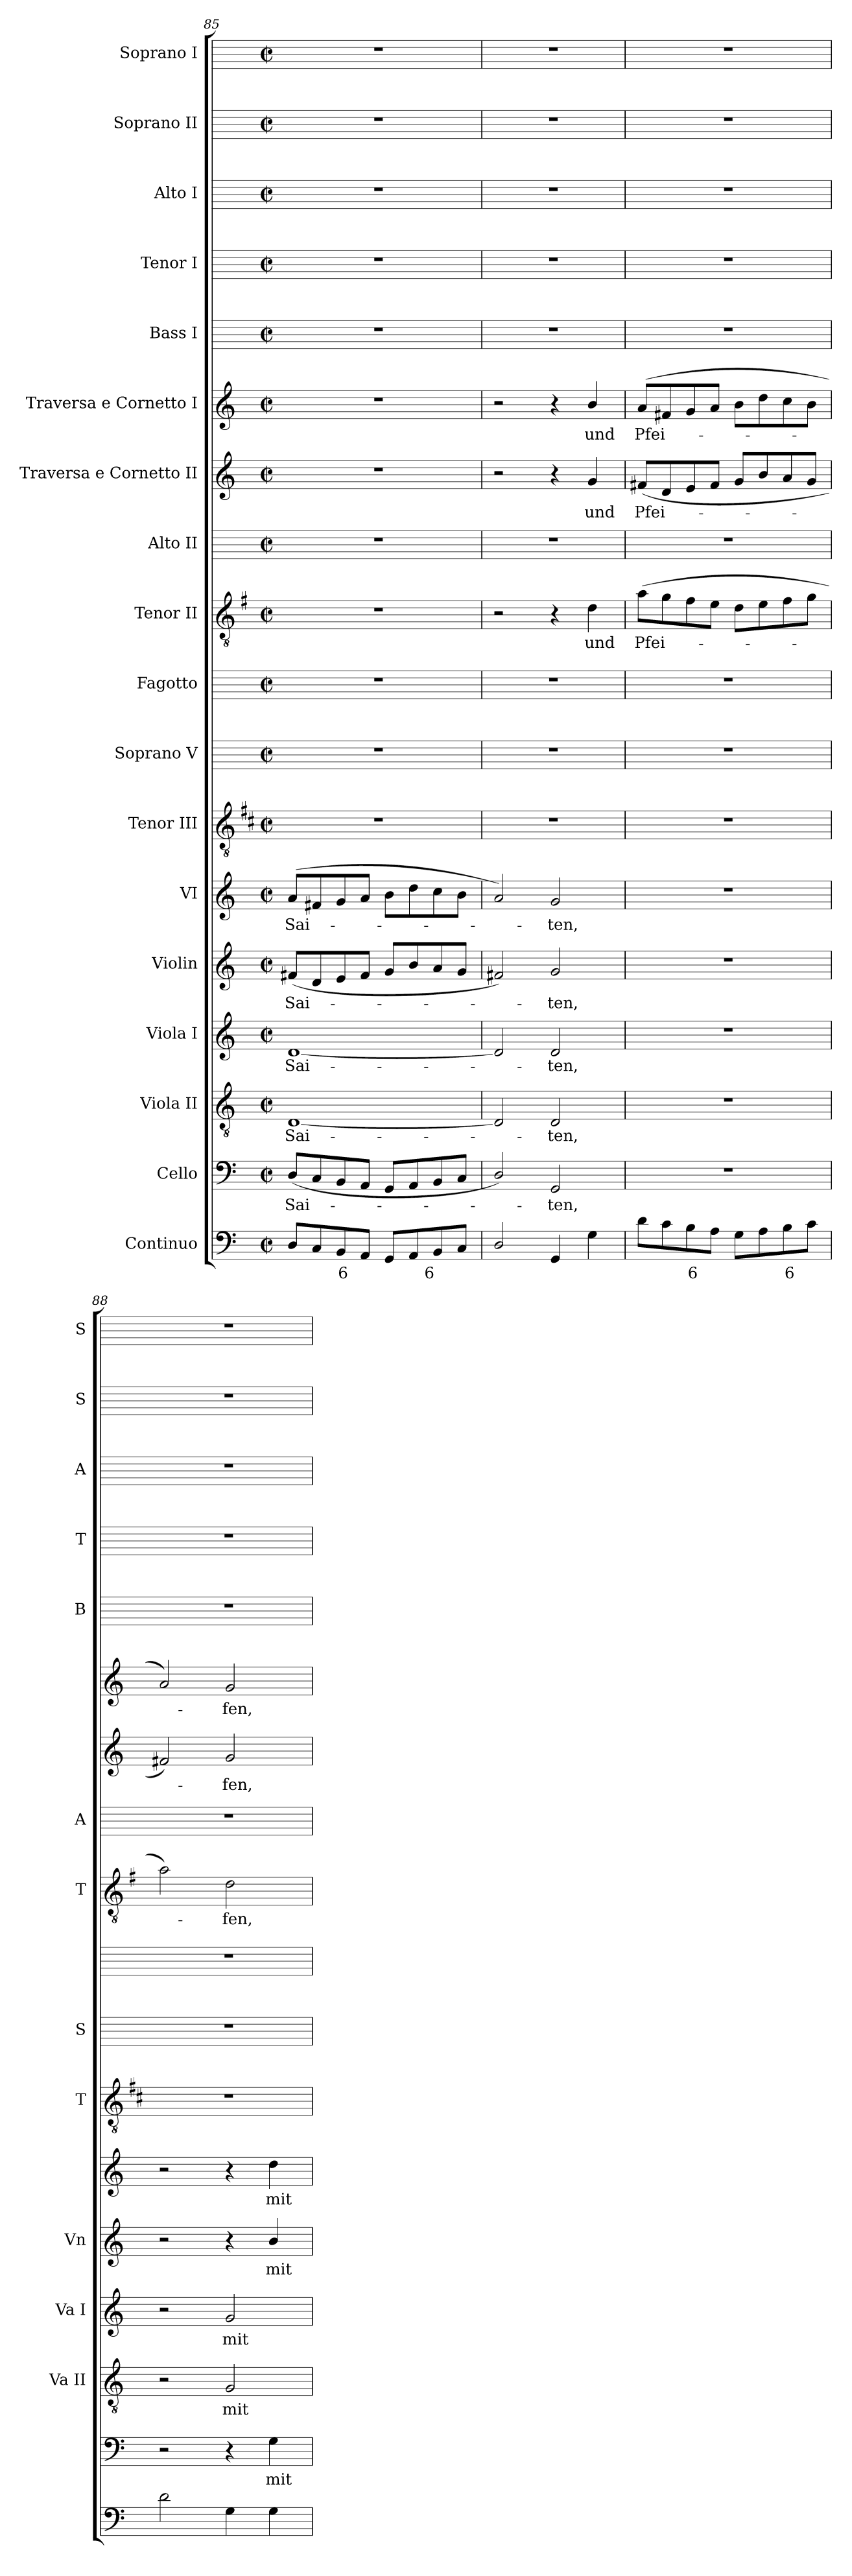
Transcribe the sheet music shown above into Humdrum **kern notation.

**kern	**text	**kern	**text	**kern	**text	**kern	**text	**kern	**text	**kern	**text	**kern	**kern	**kern	**kern	**text	**kern	**kern	**text	**kern	**text	**kern	**kern	**kern	**kern	**kern
*part18	*part18	*part17	*part17	*part16	*part16	*part15	*part15	*part14	*part14	*part13	*part13	*part12	*part11	*part10	*part9	*part9	*part8	*part7	*part7	*part6	*part6	*part5	*part4	*part3	*part2	*part1
*staff18	*staff18	*staff17	*staff17	*staff16	*staff16	*staff15	*staff15	*staff14	*staff14	*staff13	*staff13	*staff12	*staff11	*staff10	*staff9	*staff9	*staff8	*staff7	*staff7	*staff6	*staff6	*staff5	*staff4	*staff3	*staff2	*staff1
*I"Continuo	*	*I"Cello	*	*I"Viola II	*	*I"Viola I	*	*I"Violin	*	*I"VI	*	*I"Tenor III	*I"Soprano V	*I"Fagotto	*I"Tenor II	*	*I"Alto II	*I"Traversa e  Cornetto II	*	*I"Traversa e  Cornetto I	*	*I"Bass I	*I"Tenor I	*I"Alto I	*I"Soprano II	*I"Soprano I
*	*	*	*	*I'Va II	*	*I'Va I	*	*I'Vn	*	*	*	*I'T	*I'S	*	*I'T	*	*I'A	*	*	*	*	*I'B	*I'T	*I'A	*I'S	*I'S
*clefF4	*	*clefF4	*	*clefGv2	*	*clefG2	*	*clefG2	*	*clefG2	*	*clefGv2	*	*	*clefGv2	*	*	*clefG2	*	*clefG2	*	*	*	*	*	*
*	*	*	*	*	*	*	*	*	*	*	*	*ITrd1c2	*ITrd1c2	*	*ITrd4c7	*	*ITrd4c7	*	*	*	*	*	*	*	*	*
*k[]	*	*k[]	*	*k[]	*	*k[]	*	*k[]	*	*k[]	*	*k[]	*	*	*k[]	*	*	*k[]	*	*k[]	*	*	*	*	*	*
*C:	*	*C:	*	*C:	*	*C:	*	*C:	*	*C:	*	*C:	*	*	*C:	*	*	*C:	*	*C:	*	*	*	*	*	*
*M2/2	*	*M2/2	*	*M2/2	*	*M2/2	*	*M2/2	*	*M2/2	*	*M2/2	*M2/2	*M2/2	*M2/2	*	*M2/2	*M2/2	*	*M2/2	*	*M2/2	*M2/2	*M2/2	*M2/2	*M2/2
*met(c|)	*	*met(c|)	*	*met(c|)	*	*met(c|)	*	*met(c|)	*	*met(c|)	*	*met(c|)	*met(c|)	*met(c|)	*met(c|)	*	*met(c|)	*met(c|)	*	*met(c|)	*	*met(c|)	*met(c|)	*met(c|)	*met(c|)	*met(c|)
=85	=85	=85	=85	=85	=85	=85	=85	=85	=85	=85	=85	=85	=85	=85	=85	=85	=85	=85	=85	=85	=85	=85	=85	=85	=85	=85
!	!	!	!LO:LY:b	!	!LO:LY:b	!	!LO:LY:b	!	!LO:LY:b	!	!LO:LY:b	!	!	!	!	!	!	!	!	!	!	!	!	!	!	!
8DL	.	(<8DL	Sai-	[1D	Sai-	[1d	Sai-	(<8f#XL	Sai-	(<8aL	Sai-	1r	1r	1r	1r	.	1r	1r	.	1r	.	1r	1r	1r	1r	1r
8C	.	8C	.	.	.	.	.	8d	.	8f#X	.	.	.	.	.	.	.	.	.	.	.	.	.	.	.	.
!	!LO:LY:b	!	!	!	!	!	!	!	!	!	!	!	!	!	!	!	!	!	!	!	!	!	!	!	!	!
8BB	6	8BB	.	.	.	.	.	8e	.	8g	.	.	.	.	.	.	.	.	.	.	.	.	.	.	.	.
8AAJ	.	8AAJ	.	.	.	.	.	8f#J	.	8aJ	.	.	.	.	.	.	.	.	.	.	.	.	.	.	.	.
8GGL	.	8GGL	.	.	.	.	.	8gL	.	8bL	.	.	.	.	.	.	.	.	.	.	.	.	.	.	.	.
8AA	.	8AA	.	.	.	.	.	8b	.	8dd	.	.	.	.	.	.	.	.	.	.	.	.	.	.	.	.
!	!LO:LY:b	!	!	!	!	!	!	!	!	!	!	!	!	!	!	!	!	!	!	!	!	!	!	!	!	!
8BB	6	8BB	.	.	.	.	.	8a	.	8cc	.	.	.	.	.	.	.	.	.	.	.	.	.	.	.	.
8CJ	.	8CJ	.	.	.	.	.	8gJ	.	8bJ	.	.	.	.	.	.	.	.	.	.	.	.	.	.	.	.
=86	=86	=86	=86	=86	=86	=86	=86	=86	=86	=86	=86	=86	=86	=86	=86	=86	=86	=86	=86	=86	=86	=86	=86	=86	=86	=86
2D/	.	2D/)	.	2D]	.	2d]	.	2f#X)	.	2a)	.	1r	1r	1r	2r	.	1r	2r	.	2r	.	1r	1r	1r	1r	1r
!	!	!	!LO:LY:b	!	!LO:LY:b	!	!LO:LY:b	!	!LO:LY:b	!	!LO:LY:b	!	!	!	!	!	!	!	!	!	!	!	!	!	!	!
4GG	.	2GG	ten,	2D	-ten,	2d	ten,	2g	ten,	2g	ten,	.	.	.	4r	.	.	4r	.	4r	.	.	.	.	.	.
!	!	!	!	!	!	!	!	!	!	!	!	!	!	!	!	!LO:LY:b	!	!	!LO:LY:b	!	!LO:LY:b	!	!	!	!	!
4G	.	.	.	.	.	.	.	.	.	.	.	.	.	.	4G	und	.	4g	und	4b/	und	.	.	.	.	.
=87	=87	=87	=87	=87	=87	=87	=87	=87	=87	=87	=87	=87	=87	=87	=87	=87	=87	=87	=87	=87	=87	=87	=87	=87	=87	=87
!	!	!	!	!	!	!	!	!	!	!	!	!	!	!	!	!LO:LY:b	!	!	!LO:LY:b	!	!LO:LY:b	!	!	!	!	!
8dL	.	1r	.	1r	.	1r	.	1r	.	1r	.	1r	1r	1r	(>8dL	Pfei-	1r	(<8f#XL	Pfei-	(<8aL	Pfei-	1r	1r	1r	1r	1r
8c	.	.	.	.	.	.	.	.	.	.	.	.	.	.	8c	.	.	8d	.	8f#X	.	.	.	.	.	.
!	!LO:LY:b	!	!	!	!	!	!	!	!	!	!	!	!	!	!	!	!	!	!	!	!	!	!	!	!	!
8B	6	.	.	.	.	.	.	.	.	.	.	.	.	.	8B	.	.	8e	.	8g	.	.	.	.	.	.
8AJ	.	.	.	.	.	.	.	.	.	.	.	.	.	.	8AJ	.	.	8f#J	.	8aJ	.	.	.	.	.	.
8GL	.	.	.	.	.	.	.	.	.	.	.	.	.	.	8G\L	.	.	8gL	.	8bL	.	.	.	.	.	.
8A	.	.	.	.	.	.	.	.	.	.	.	.	.	.	8A\	.	.	8b	.	8dd	.	.	.	.	.	.
!	!LO:LY:b	!	!	!	!	!	!	!	!	!	!	!	!	!	!	!	!	!	!	!	!	!	!	!	!	!
8B	6	.	.	.	.	.	.	.	.	.	.	.	.	.	8B\	.	.	8a	.	8cc	.	.	.	.	.	.
8cJ	.	.	.	.	.	.	.	.	.	.	.	.	.	.	8c\J	.	.	8gJ	.	8bJ	.	.	.	.	.	.
=88	=88	=88	=88	=88	=88	=88	=88	=88	=88	=88	=88	=88	=88	=88	=88	=88	=88	=88	=88	=88	=88	=88	=88	=88	=88	=88
2d	.	2r	.	2r	.	2r	.	2r	.	2r	.	1r	1r	1r	2d)	.	1r	2f#X)	.	2a)	.	1r	1r	1r	1r	1r
!	!	!	!	!	!LO:LY:b	!	!LO:LY:b	!	!	!	!	!	!	!	!	!LO:LY:b	!	!	!LO:LY:b	!	!LO:LY:b	!	!	!	!	!
4G	.	4r	.	2G	mit	2g	mit	4r	.	4r	.	.	.	.	2G	fen,	.	2g	fen,	2g	fen,	.	.	.	.	.
!	!	!	!LO:LY:b	!	!	!	!	!	!LO:LY:b	!	!LO:LY:b	!	!	!	!	!	!	!	!	!	!	!	!	!	!	!
4G	.	4G	mit	.	.	.	.	4b/	mit	4dd	mit	.	.	.	.	.	.	.	.	.	.	.	.	.	.	.
=	=	=	=	=	=	=	=	=	=	=	=	=	=	=	=	=	=	=	=	=	=	=	=	=	=	=
*-	*-	*-	*-	*-	*-	*-	*-	*-	*-	*-	*-	*-	*-	*-	*-	*-	*-	*-	*-	*-	*-	*-	*-	*-	*-	*-
